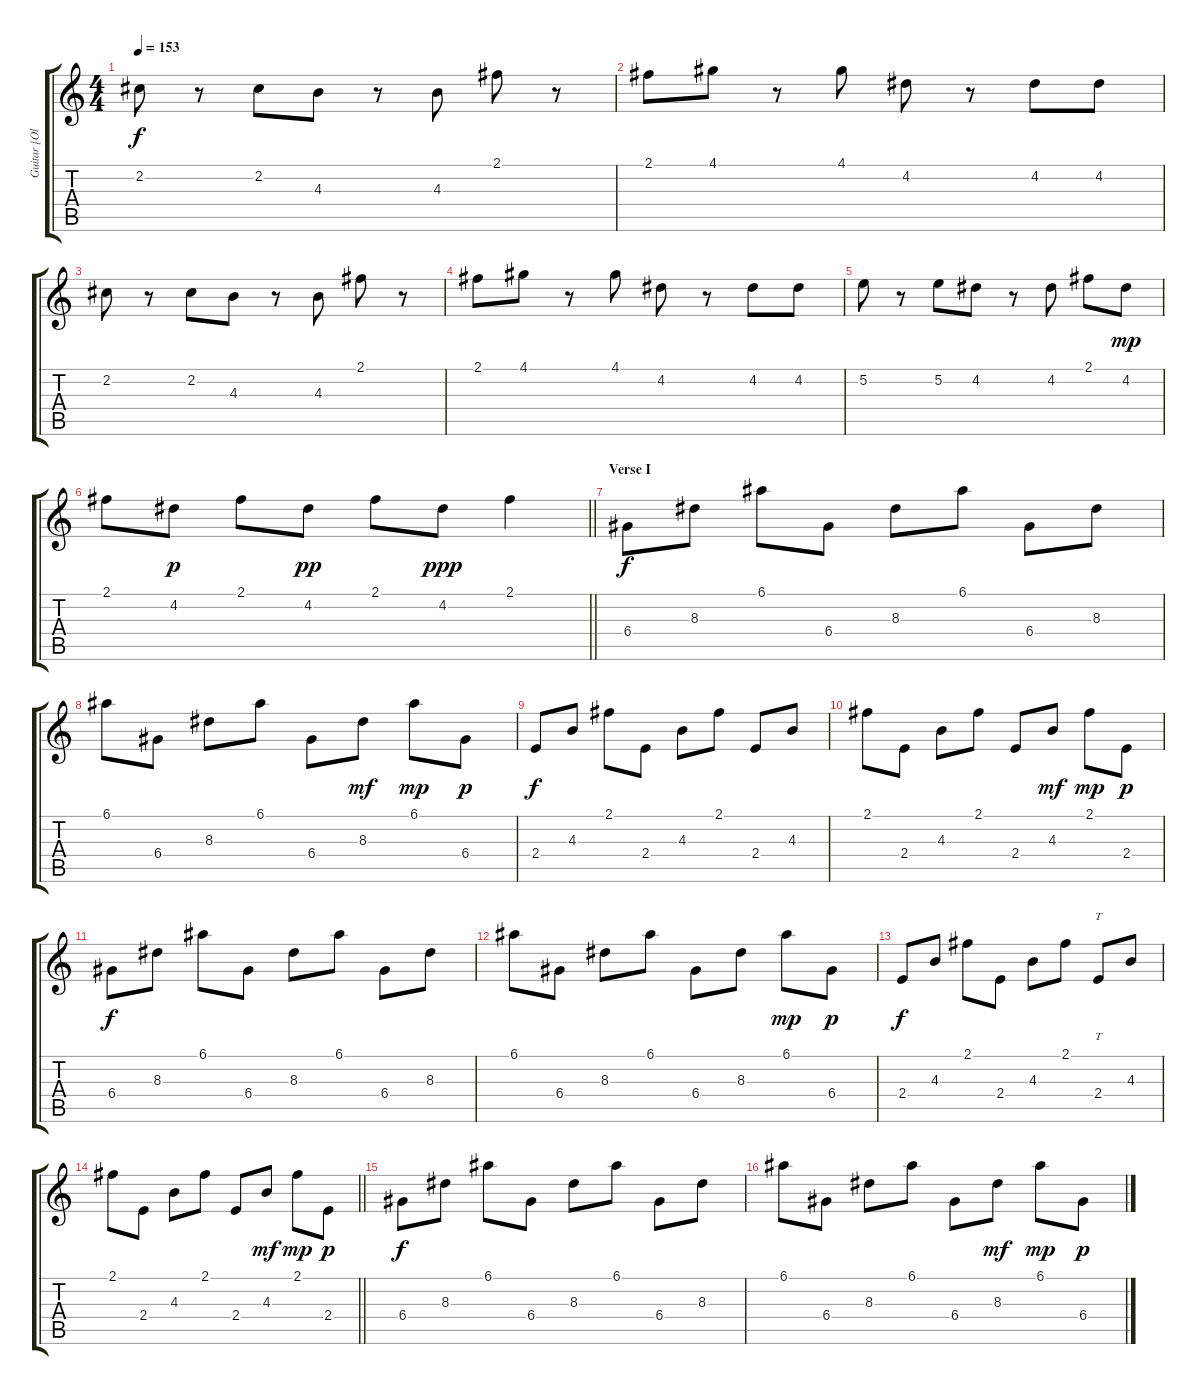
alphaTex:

\track ("Guitar [Olli]" "Guitar [Ol") {instrument distortionguitar}
\staff {score tabs}
\tuning (E4 B3 G3 D3 A2 E2) {hide}
\ts (4 4)
\tempo 153
\clef g2
\ks c
2.2.8{dy f} r.8 2.2.8 4.3.8 r.8 4.3.8 2.1.8 r.8 |
2.1.8 4.1.8 r.8 4.1.8 4.2.8 r.8 4.2.8 4.2.8 |
2.2.8 r.8 2.2.8 4.3.8 r.8 4.3.8 2.1.8 r.8 |
2.1.8 4.1.8 r.8 4.1.8 4.2.8 r.8 4.2.8 4.2.8 |
5.2.8 r.8 5.2.8 4.2.8 r.8 4.2.8 2.1.8 4.2.8{dy mp} |
\barLineRight lightlight
2.1.8 4.2.8{dy p} 2.1.8 4.2.8{dy pp} 2.1.8 4.2.8{dy ppp} 2.1.4 |
\section ("" "Verse I")
6.4.8{dy f volume 16} 8.3.8 6.1.8 6.4.8{volume 15} 8.3.8 6.1.8 6.4.8{volume 14} 8.3.8 |
6.1.8 6.4.8{volume 13} 8.3.8 6.1.8 6.4.8{volume 12} 8.3.8{dy mf} 6.1.8{dy mp} 6.4.8{dy p} |
2.4.8{dy f volume 16} 4.3.8 2.1.8 2.4.8{volume 15} 4.3.8 2.1.8 2.4.8{volume 14} 4.3.8 |
2.1.8 2.4.8{volume 13} 4.3.8 2.1.8 2.4.8{volume 12} 4.3.8{dy mf} 2.1.8{dy mp} 2.4.8{dy p} |
6.4.8{dy f volume 16 instrument distortionguitar} 8.3.8 6.1.8 6.4.8{volume 15} 8.3.8 6.1.8 6.4.8{volume 14} 8.3.8 |
6.1.8 6.4.8{volume 13} 8.3.8 6.1.8 6.4.8{volume 12} 8.3.8 6.1.8{dy mp} 6.4.8{dy p} |
2.4.8{dy f volume 16} 4.3.8 2.1.8 2.4.8{volume 15} 4.3.8 2.1.8 2.4.8{tt volume 14} 4.3.8 |
\barLineRight lightlight
2.1.8 2.4.8{volume 13} 4.3.8 2.1.8 2.4.8{volume 12} 4.3.8{dy mf} 2.1.8{dy mp} 2.4.8{dy p} |
6.4.8{dy f volume 16 instrument distortionguitar} 8.3.8 6.1.8 6.4.8{volume 15} 8.3.8 6.1.8 6.4.8{volume 14} 8.3.8 |
6.1.8 6.4.8{volume 13} 8.3.8 6.1.8 6.4.8{volume 12} 8.3.8{dy mf} 6.1.8{dy mp} 6.4.8{dy p}
